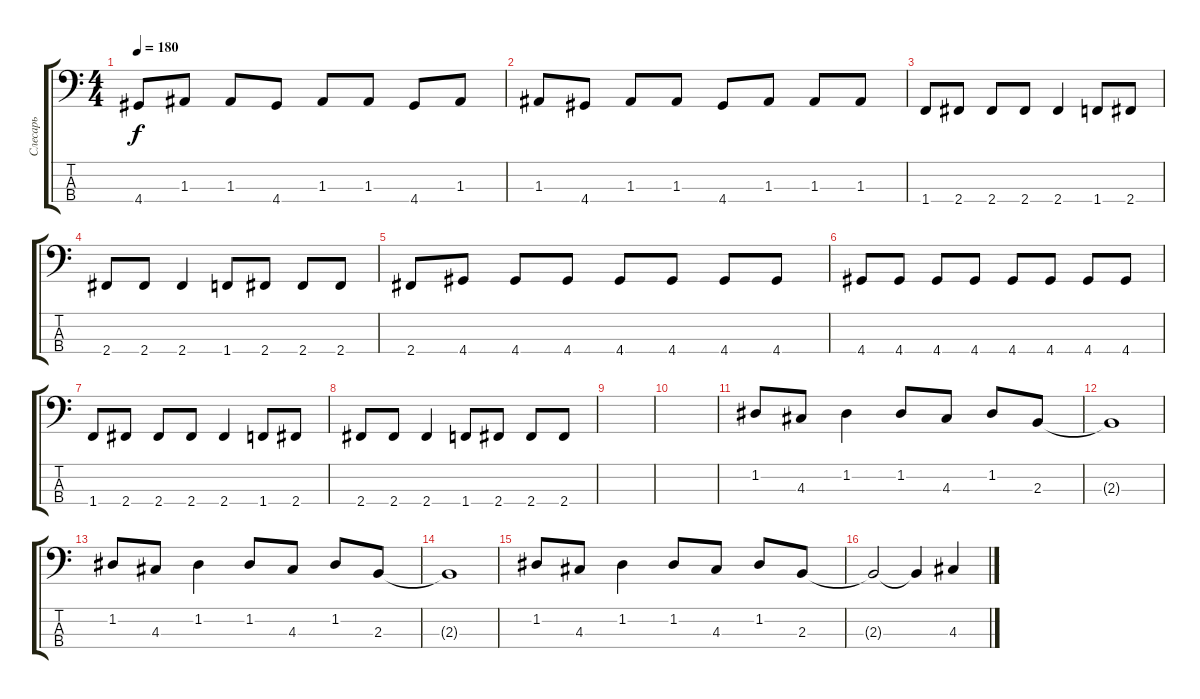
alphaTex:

\track ("Слесарь" "Слесарь") {instrument electricbassfinger}
\staff {score tabs}
\tuning (G2 D2 A1 E1) {hide}
\ts (4 4)
\tempo 180
\clef f4
\ks c
4.4.8{dy f} 1.3.8 1.3.8 4.4.8 1.3.8 1.3.8 4.4.8 1.3.8 |
1.3.8 4.4.8 1.3.8 1.3.8 4.4.8 1.3.8 1.3.8 1.3.8 |
1.4.8 2.4.8 2.4.8 2.4.8 2.4.4 1.4.8 2.4.8 |
2.4.8 2.4.8 2.4.4 1.4.8 2.4.8 2.4.8 2.4.8 |
2.4.8 4.4.8 4.4.8 4.4.8 4.4.8 4.4.8 4.4.8 4.4.8 |
4.4.8 4.4.8 4.4.8 4.4.8 4.4.8 4.4.8 4.4.8 4.4.8 |
1.4.8 2.4.8 2.4.8 2.4.8 2.4.4 1.4.8 2.4.8 |
2.4.8 2.4.8 2.4.4 1.4.8 2.4.8 2.4.8 2.4.8 |
|
|
1.2.8 4.3.8 1.2.4 1.2.8 4.3.8 1.2.8 2.3.8 |
2.3{t}.1 |
1.2.8 4.3.8 1.2.4 1.2.8 4.3.8 1.2.8 2.3.8 |
2.3{t}.1 |
1.2.8 4.3.8 1.2.4 1.2.8 4.3.8 1.2.8 2.3.8 |
2.3{t}.2 2.3{t}.4 4.3.4
